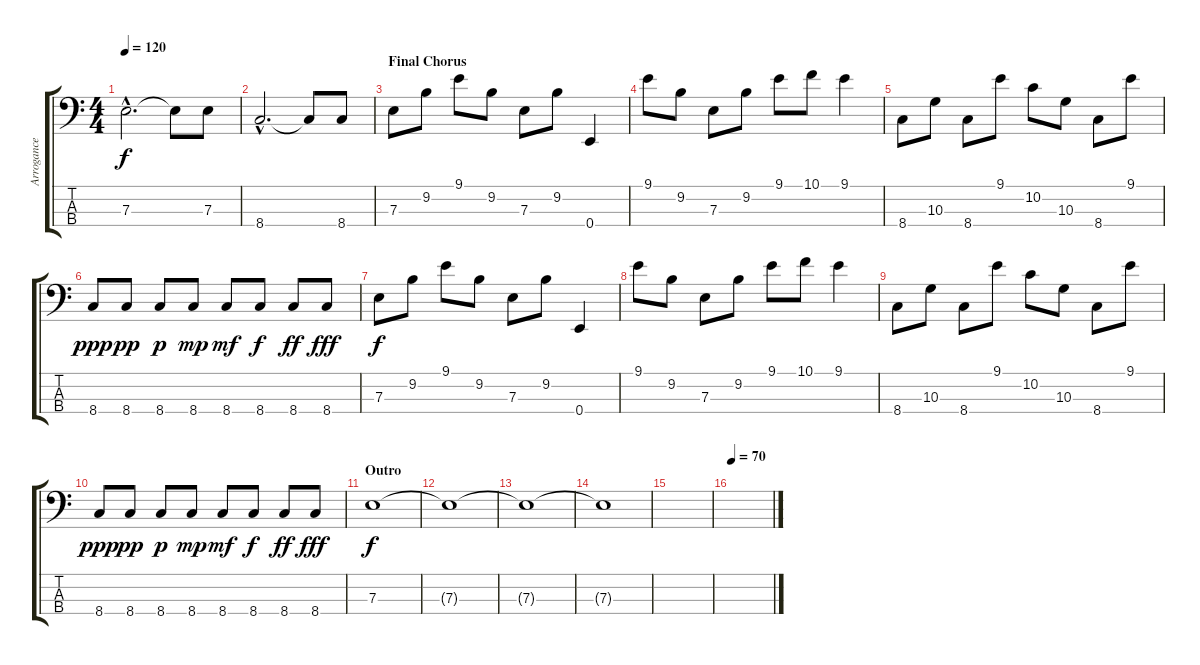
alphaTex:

\track ("Arrogance" "Arrogance") {instrument fretlessbass}
\staff {score tabs}
\tuning (G2 D2 A1 E1) {hide}
\ts (4 4)
\tempo 120
\clef f4
\ks c
7.3{hac}.2{d dy f} 7.3{t}.8 7.3.8 |
8.4{hac}.2{d} 8.4{t}.8 8.4.8 |
\section ("" "Final Chorus")
7.3.8 9.2.8 9.1.8 9.2.8 7.3.8 9.2.8 0.4.4 |
9.1.8 9.2.8 7.3.8 9.2.8 9.1.8 10.1.8 9.1.4 |
8.4.8 10.3.8 8.4.8 9.1.8 10.2.8 10.3.8 8.4.8 9.1.8 |
8.4.8{dy ppp} 8.4.8{dy pp} 8.4.8{dy p} 8.4.8{dy mp} 8.4.8{dy mf} 8.4.8{dy f} 8.4.8{dy ff} 8.4.8{dy fff} |
7.3.8{dy f} 9.2.8 9.1.8 9.2.8 7.3.8 9.2.8 0.4.4 |
9.1.8 9.2.8 7.3.8 9.2.8 9.1.8 10.1.8 9.1.4 |
8.4.8 10.3.8 8.4.8 9.1.8 10.2.8 10.3.8 8.4.8 9.1.8 |
8.4.8{dy ppp} 8.4.8{dy pp} 8.4.8{dy p} 8.4.8{dy mp} 8.4.8{dy mf} 8.4.8{dy f} 8.4.8{dy ff} 8.4.8{dy fff} |
\section ("" "Outro")
7.3.1{dy f volume 0} |
7.3{t}.1 |
7.3{t}.1 |
7.3{t}.1 |
|
\tempo 70
